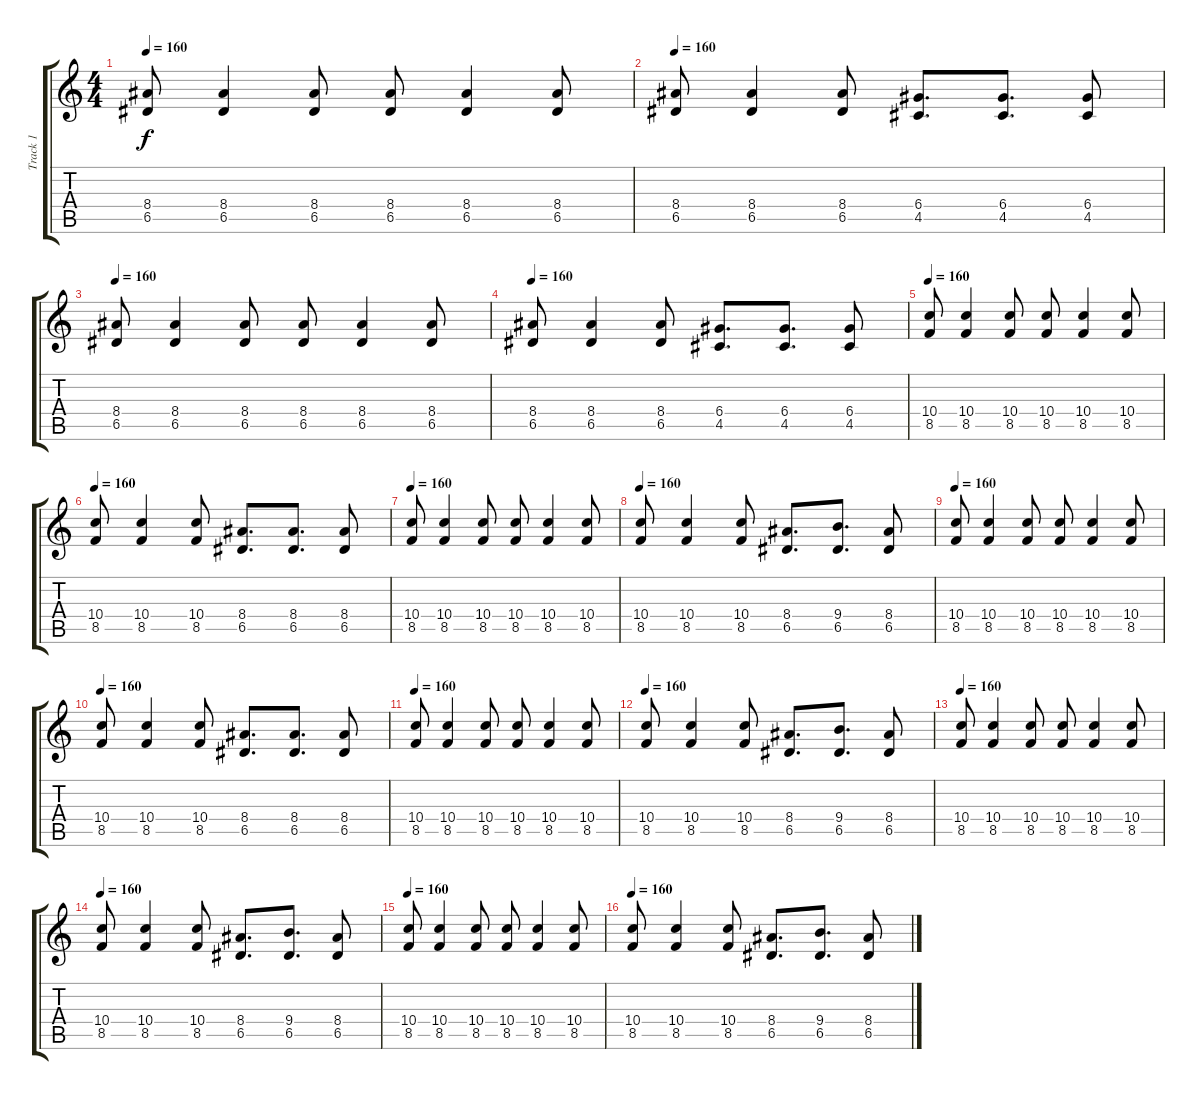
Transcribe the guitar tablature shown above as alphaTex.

\track ("Track 1" "Track 1") {instrument distortionguitar}
\staff {score tabs}
\tuning (E4 B3 G3 D3 A2 E2) {hide}
\ts (4 4)
\tempo 160
\clef g2
\ks c
(8.4 6.5).8{dy f} (8.4 6.5).4 (8.4 6.5).8 (8.4 6.5).8 (8.4 6.5).4 (8.4 6.5).8 |
\tempo 160
(8.4 6.5).8 (8.4 6.5).4 (8.4 6.5).8 (6.4 4.5).8{d} (6.4 4.5).8{d} (6.4 4.5).8 |
\tempo 160
(8.4 6.5).8 (8.4 6.5).4 (8.4 6.5).8 (8.4 6.5).8 (8.4 6.5).4 (8.4 6.5).8 |
\tempo 160
(8.4 6.5).8 (8.4 6.5).4 (8.4 6.5).8 (6.4 4.5).8{d} (6.4 4.5).8{d} (6.4 4.5).8 |
\tempo 160
(10.4 8.5).8 (10.4 8.5).4 (10.4 8.5).8 (10.4 8.5).8 (10.4 8.5).4 (10.4 8.5).8 |
\tempo 160
(10.4 8.5).8 (10.4 8.5).4 (10.4 8.5).8 (8.4 6.5).8{d} (8.4 6.5).8{d} (8.4 6.5).8 |
\tempo 160
(10.4 8.5).8 (10.4 8.5).4 (10.4 8.5).8 (10.4 8.5).8 (10.4 8.5).4 (10.4 8.5).8 |
\tempo 160
(10.4 8.5).8 (10.4 8.5).4 (10.4 8.5).8 (8.4 6.5).8{d} (9.4 6.5).8{d} (8.4 6.5).8 |
\tempo 160
(10.4 8.5).8 (10.4 8.5).4 (10.4 8.5).8 (10.4 8.5).8 (10.4 8.5).4 (10.4 8.5).8 |
\tempo 160
(10.4 8.5).8 (10.4 8.5).4 (10.4 8.5).8 (8.4 6.5).8{d} (8.4 6.5).8{d} (8.4 6.5).8 |
\tempo 160
(10.4 8.5).8 (10.4 8.5).4 (10.4 8.5).8 (10.4 8.5).8 (10.4 8.5).4 (10.4 8.5).8 |
\tempo 160
(10.4 8.5).8 (10.4 8.5).4 (10.4 8.5).8 (8.4 6.5).8{d} (9.4 6.5).8{d} (8.4 6.5).8 |
\tempo 160
(10.4 8.5).8 (10.4 8.5).4 (10.4 8.5).8 (10.4 8.5).8 (10.4 8.5).4 (10.4 8.5).8 |
\tempo 160
(10.4 8.5).8 (10.4 8.5).4 (10.4 8.5).8 (8.4 6.5).8{d} (9.4 6.5).8{d} (8.4 6.5).8 |
\tempo 160
(10.4 8.5).8 (10.4 8.5).4 (10.4 8.5).8 (10.4 8.5).8 (10.4 8.5).4 (10.4 8.5).8 |
\tempo 160
(10.4 8.5).8 (10.4 8.5).4 (10.4 8.5).8 (8.4 6.5).8{d} (9.4 6.5).8{d} (8.4 6.5).8
